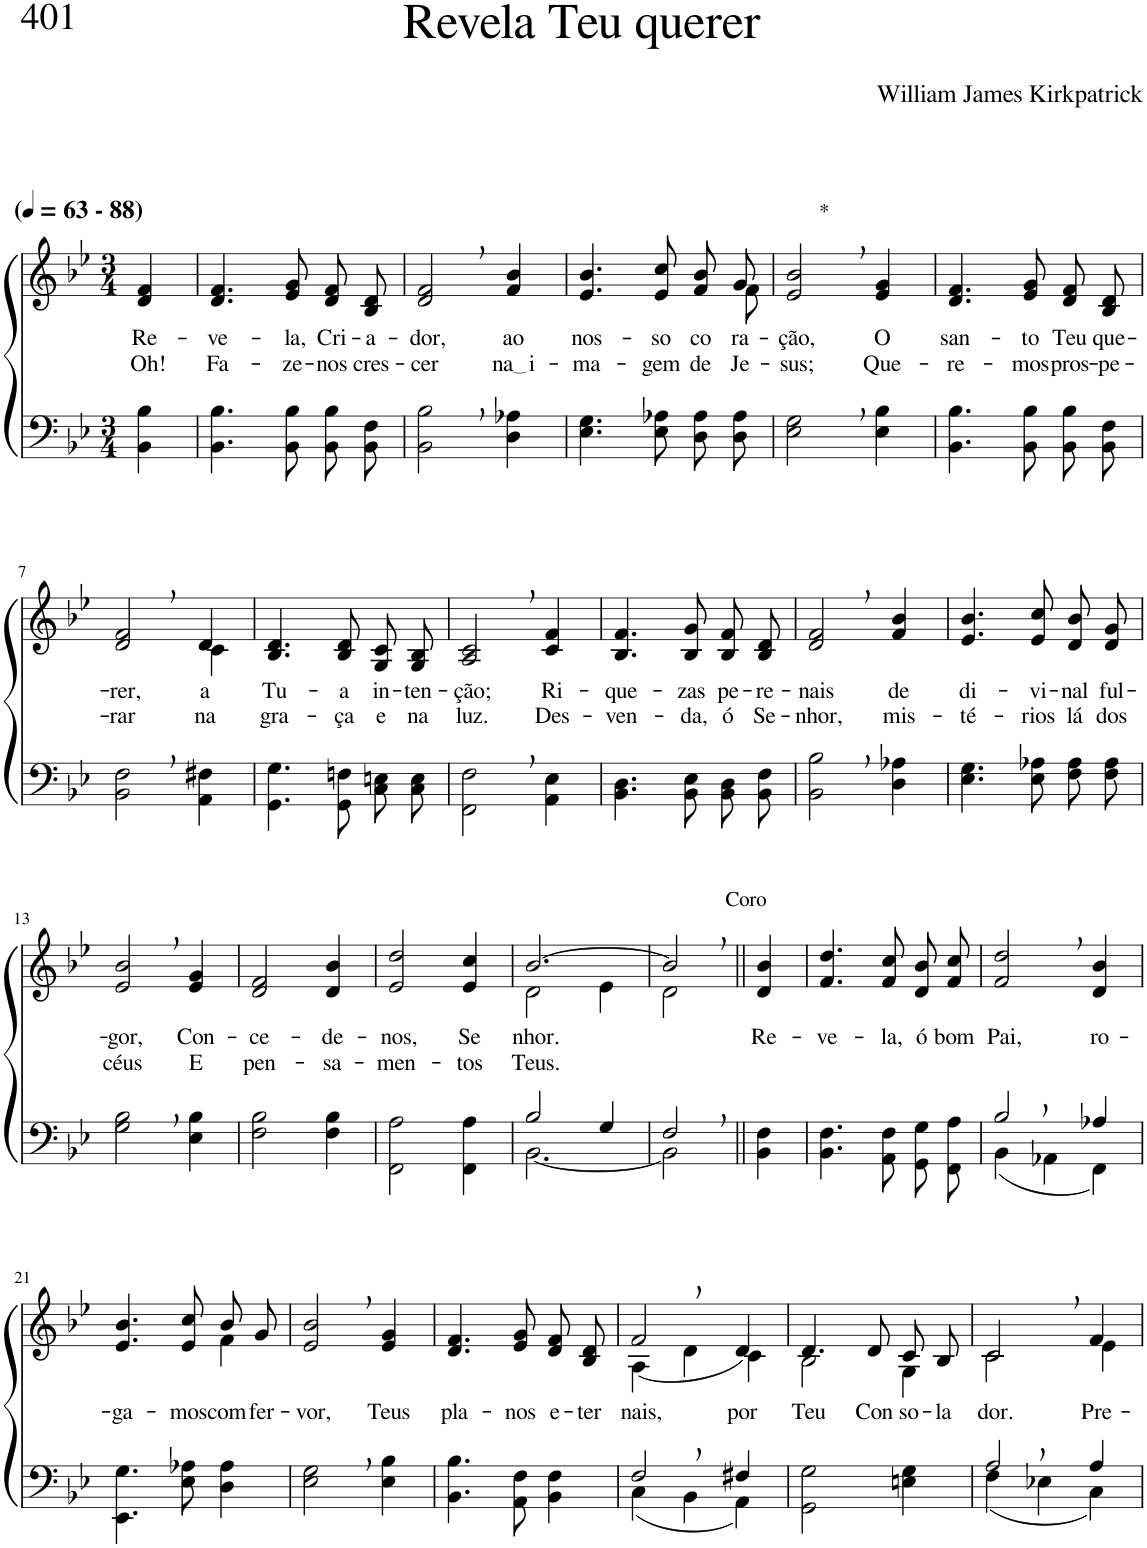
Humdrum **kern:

**kern	**kern	**text	**text
*part2	*part1	*part1	*part1
*staff2	*staff1	*staff1	*staff1
*I"Parte III e IV	*I"Parte I e II	*	*
*clefF4	*clefG2	*	*
*Trd-1c-2	*Trd-1c-2	*	*
*k[b-e-]	*k[b-e-]	*	*
*M3/4	*M3/4	*	*
*MM63	*MM63	*	*
=1	=1	=1	=1
!	!LO:TX:a:B:t=(	!	!
!	!LO:TX:a:B:t=- 88)	!	!
!	!	!LO:LY:b	!LO:LY:b
4BB-\ 4B-\	4d/ 4f/	Re-	Oh!
=2	=2	=2	=2
!	!	!LO:LY:b	!LO:LY:b
4.BB-\ 4.B-\	4.d/ 4.f/	-ve-	Fa-
!	!	!LO:LY:b	!LO:LY:b
8BB-\ 8B-\	8e-/ 8g/	-la,	-ze-
!	!	!LO:LY:b	!LO:LY:b
8BB-\ 8B-\L	8d/ 8f/L	Cri-	-nos
!	!	!LO:LY:b	!LO:LY:b
8BB-\ 8F\J	8B-/ 8d/J	-a-	cres-
=3	=3	=3	=3
!	!	!LO:LY:b	!LO:LY:b
2BB-\, 2B-\,	2d/, 2f/,	-dor,	-cer
!	!	!LO:LY:b	!LO:LY:b
4D\ 4A-X\	4f/ 4b-/	ao	na i
=4	=4	=4	=4
!	!	!LO:LY:b	!LO:LY:b
*	*^	*	*
4.E-\ 4.G\	4.e-/ 4.b-/	8ryy	nos-	-ma-
!	!	!	!LO:LY:b	!LO:LY:b
*	*v	*v	*	*
8E-\ 8A-X\	8e-/ 8cc/	-so	-gem
!	!	!LO:LY:b	!LO:LY:b
8D\ 8A-\L	8f/ 8b-/L	co-	de
*	*^	*	*
!	!	!	!LO:LY:b	!LO:LY:b
8D\ 8A-\J	8g/J	8f\	-ra-	Je-
=5	=5	=5	=5	=5
!	!LO:TX:a:t=*	!	!	!
!	!	!	!LO:LY:b	!LO:LY:b
*	*v	*v	*	*
2E-\, 2G\,	2e-/, 2b-/,	-ção,	-sus;
!	!	!LO:LY:b	!LO:LY:b
4E-\ 4B-\	4e-/ 4g/	O	Que-
=6	=6	=6	=6
!	!	!LO:LY:b	!LO:LY:b
4.BB-\ 4.B-\	4.d/ 4.f/	san-	-re-
!	!	!LO:LY:b	!LO:LY:b
8BB-\ 8B-\	8e-/ 8g/	-to	-mos
!	!	!LO:LY:b	!LO:LY:b
8BB-\ 8B-\L	8d/ 8f/L	Teu	pros-
!	!	!LO:LY:b	!LO:LY:b
8BB-\ 8F\J	8B-/ 8d/J	que-	-pe-
!!LO:LB:g=z
=7	=7	=7	=7
!	!	!LO:LY:b	!LO:LY:b
*	*^	*	*
2BB-\, 2F\,	2d/, 2f/,	2ryy	-rer,	-rar
!	!	!	!LO:LY:b	!LO:LY:b
4AA\ 4F#X\	4d/	4c\	a	na
=8	=8	=8	=8	=8
!	!	!	!LO:LY:b	!LO:LY:b
*	*v	*v	*	*
4.GG\ 4.G\	4.B-/ 4.d/	Tu-	gra-
!	!	!LO:LY:b	!LO:LY:b
8GG\ 8Fn\	8B-/ 8d/	-a	-ça
!	!	!LO:LY:b	!LO:LY:b
8C\ 8En\L	8G/ 8c/L	in-	e
!	!	!LO:LY:b	!LO:LY:b
8C\ 8E\J	8G/ 8B-/J	-ten-	na
=9	=9	=9	=9
!	!	!LO:LY:b	!LO:LY:b
2FF\, 2F\,	2A/, 2c/,	-ção;	luz.
!	!	!LO:LY:b	!LO:LY:b
4AA\ 4E-\	4c/ 4f/	Ri-	Des-
=10	=10	=10	=10
!	!	!LO:LY:b	!LO:LY:b
4.BB-\ 4.D\	4.B-/ 4.f/	-que-	-ven-
!	!	!LO:LY:b	!LO:LY:b
8BB-\ 8E-\	8B-/ 8g/	-zas	-da,
!	!	!LO:LY:b	!LO:LY:b
8BB-\ 8D\L	8B-/ 8f/L	pe-	ó
!	!	!LO:LY:b	!LO:LY:b
8BB-\ 8F\J	8B-/ 8d/J	-re-	Se-
=11	=11	=11	=11
!	!	!LO:LY:b	!LO:LY:b
2BB-\, 2B-\,	2d/, 2f/,	-nais	-nhor,
!	!	!LO:LY:b	!LO:LY:b
4D\ 4A-X\	4f/ 4b-/	de	mis-
=12	=12	=12	=12
!	!	!LO:LY:b	!LO:LY:b
4.E-\ 4.G\	4.e-/ 4.b-/	di-	-té-
!	!	!LO:LY:b	!LO:LY:b
8E-\ 8A-X\	8e-/ 8cc/	-vi-	-rios
!	!	!LO:LY:b	!LO:LY:b
8F\ 8A-\L	8d/ 8b-/L	-nal	lá
!	!	!LO:LY:b	!LO:LY:b
8F\ 8A-\J	8d/ 8g/J	ful-	dos
!!LO:LB:g=z
=13	=13	=13	=13
!	!	!LO:LY:b	!LO:LY:b
2G\, 2B-\,	2e-/, 2b-/,	-gor,	céus
!	!	!LO:LY:b	!LO:LY:b
4E-\ 4B-\	4e-/ 4g/	Con-	E
=14	=14	=14	=14
!	!	!LO:LY:b	!LO:LY:b
2F\ 2B-\	2d/ 2f/	-ce-	pen-
!	!	!LO:LY:b	!LO:LY:b
4F\ 4B-\	4d/ 4b-/	-de-	-sa-
=15	=15	=15	=15
!	!	!LO:LY:b	!LO:LY:b
2FF\ 2A\	2e-/ 2dd/	-nos,	-men-
!	!	!LO:LY:b	!LO:LY:b
4FF\ 4A\	4e-/ 4cc/	Se-	-tos
=16	=16	=16	=16
*^	*^	*	*
!	!	!	!	!LO:LY:b	!LO:LY:b
2B-/	[2.BB-\	[2.b-/	2d\	-nhor.	Teus.
4G/	.	.	4e-\	.	.
=17	=17	=17	=17	=17	=17
!	!	!LO:TX:a:t=Coro	!	!	!
2F,/	2BB-\]	2b-,/]	2d\	.	.
=18||	=18||	=18||	=18||	=18||	=18||
!	!	!	!	!LO:LY:b	!
*v	*v	*	*	*	*
*	*v	*v	*	*
4BB-\ 4F\	4d/ 4b-/	Re-	.
=19	=19	=19	=19
!	!	!LO:LY:b	!
4.BB-\ 4.F\	4.f/ 4.dd/	-ve-	.
!	!	!LO:LY:b	!
8AA\ 8F\	8f/ 8cc/	-la,	.
!	!	!LO:LY:b	!
8GG\ 8G\L	8d/ 8b-/L	ó	.
!	!	!LO:LY:b	!
8FF\ 8A\J	8f/ 8cc/J	bom	.
=20	=20	=20	=20
*^	*	*	*
!	!	!	!LO:LY:b	!
2B-,/	(4BB-\	2f/, 2dd/,	-Pai,	.
.	4AA-X\	.	.	.
!	!	!	!LO:LY:b	!
4A-X/	4FF\)	4d/ 4b-/	ro-	.
!!LO:LB:g=z
=21	=21	=21	=21	=21
!	!	!	!LO:LY:b	!
*v	*v	*^	*	*
4.EE-\ 4.G\	4.e-/ 4.b-/	2ryy	-ga-	.
!	!	!	!LO:LY:b	!
8E-\ 8A-X\	8e-/ 8cc/	.	-mos	.
!	!	!	!LO:LY:b	!
4D\ 4A-\	8b-/L	4f\	com	.
!	!	!	!LO:LY:b	!
.	8g/J	.	fer-	.
*	*v	*v	*	*
=22	=22	=22	=22
!	!	!LO:LY:b	!
2E-\, 2G\,	2e-/, 2b-/,	-vor,	.
!	!	!LO:LY:b	!
4E-\ 4B-\	4e-/ 4g/	Teus	.
=23	=23	=23	=23
!	!	!LO:LY:b	!
4.BB-\ 4.B-\	4.d/ 4.f/	pla-	.
!	!	!LO:LY:b	!
8AA\ 8F\	8e-/ 8g/	-nos	.
!	!	!LO:LY:b	!
4BB-\ 4F\	8d/ 8f/L	e-	.
!	!	!LO:LY:b	!
.	8B-/ 8d/J	-ter-	.
=24	=24	=24	=24
*^	*^	*	*
!	!	!	!	!LO:LY:b	!
2F,/	(4C\	2f,/	4A\	-nais,	.
.	4BB-\	.	4d\	.	.
!	!	!	!	!LO:LY:b	!
4F#X/	4AA\)	(4d/	4c\	por	.
=25	=25	=25	=25	=25	=25
!	!	!	!	!LO:LY:b	!
*v	*v	*	*	*	*
2GG\ 2G\	4.d/	2B-\	Teu	.
!	!	!	!LO:LY:b	!
.	8d/	.	Con-	.
!	!	!	!LO:LY:b	!
4En\ 4G\	8c/L	4G\	-so-	.
!	!	!	!LO:LY:b	!
.	8B-/J	.	-la-	.
=26	=26	=26	=26	=26
*^	*	*	*	*
!	!	!	!	!LO:LY:b	!
2A,/	(4F\	2c,/	2c\	-dor.	.
.	4E-X\	.	.	.	.
!	!	!	!	!LO:LY:b	!
4A/	4C\)	4f/	4e-\	Pre-	.
*v	*v	*	*	*	*
*	*v	*v	*	*
=	=	=	=
*-	*-	*-	*-
